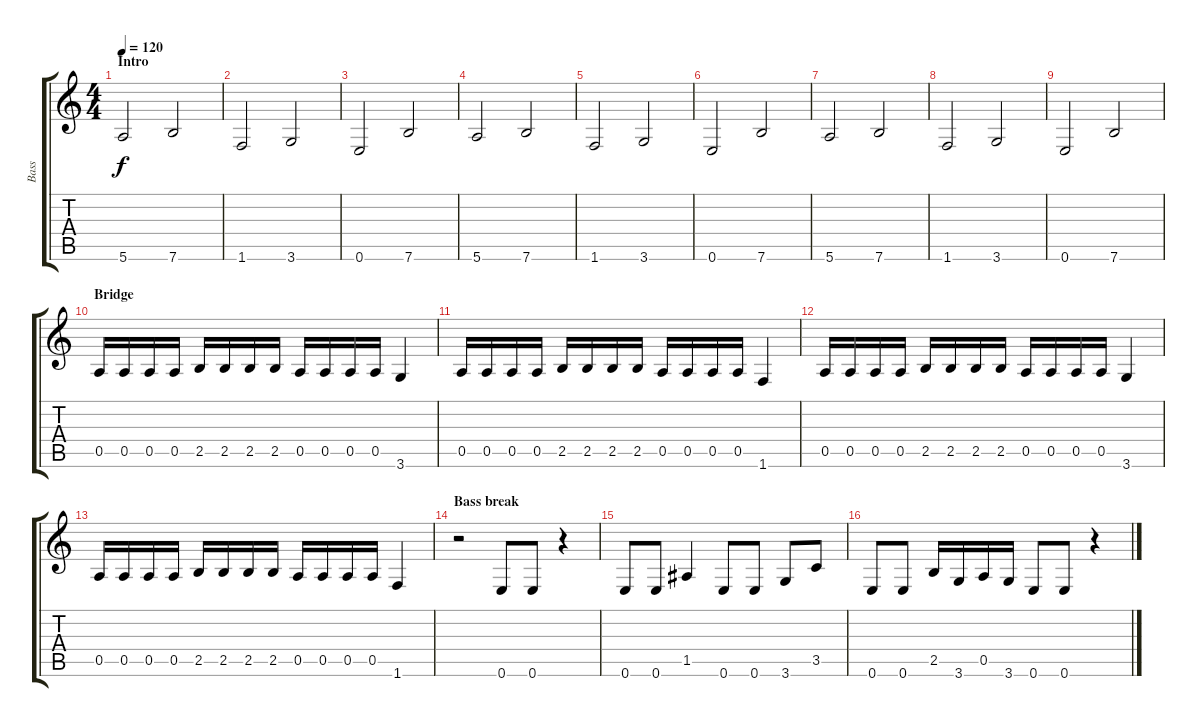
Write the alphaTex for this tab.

\track ("Bass" "Bass") {instrument electricbassfinger}
\staff {score tabs}
\tuning (E4 B3 G3 D3 A2 E2) {hide}
\ts (4 4)
\section ("" "Intro")
\tempo 120
\clef g2
\ks c
5.6.2{dy f instrument electricbassfinger} 7.6.2 |
1.6.2 3.6.2 |
0.6.2 7.6.2 |
5.6.2 7.6.2 |
1.6.2 3.6.2 |
0.6.2 7.6.2 |
5.6.2 7.6.2 |
1.6.2 3.6.2 |
0.6.2 7.6.2 |
\section ("" "Bridge")
0.5.16 0.5.16 0.5.16 0.5.16 2.5.16 2.5.16 2.5.16 2.5.16 0.5.16 0.5.16 0.5.16 0.5.16 3.6.4 |
0.5.16 0.5.16 0.5.16 0.5.16 2.5.16 2.5.16 2.5.16 2.5.16 0.5.16 0.5.16 0.5.16 0.5.16 1.6.4 |
0.5.16 0.5.16 0.5.16 0.5.16 2.5.16 2.5.16 2.5.16 2.5.16 0.5.16 0.5.16 0.5.16 0.5.16 3.6.4 |
0.5.16 0.5.16 0.5.16 0.5.16 2.5.16 2.5.16 2.5.16 2.5.16 0.5.16 0.5.16 0.5.16 0.5.16 1.6.4 |
\section ("" "Bass break")
r.2 0.6.8 0.6.8 r.4 |
0.6.8 0.6.8 1.5.4 0.6.8 0.6.8 3.6.8 3.5.8 |
0.6.8 0.6.8 2.5.16 3.6.16 0.5.16 3.6.16 0.6.8 0.6.8 r.4
